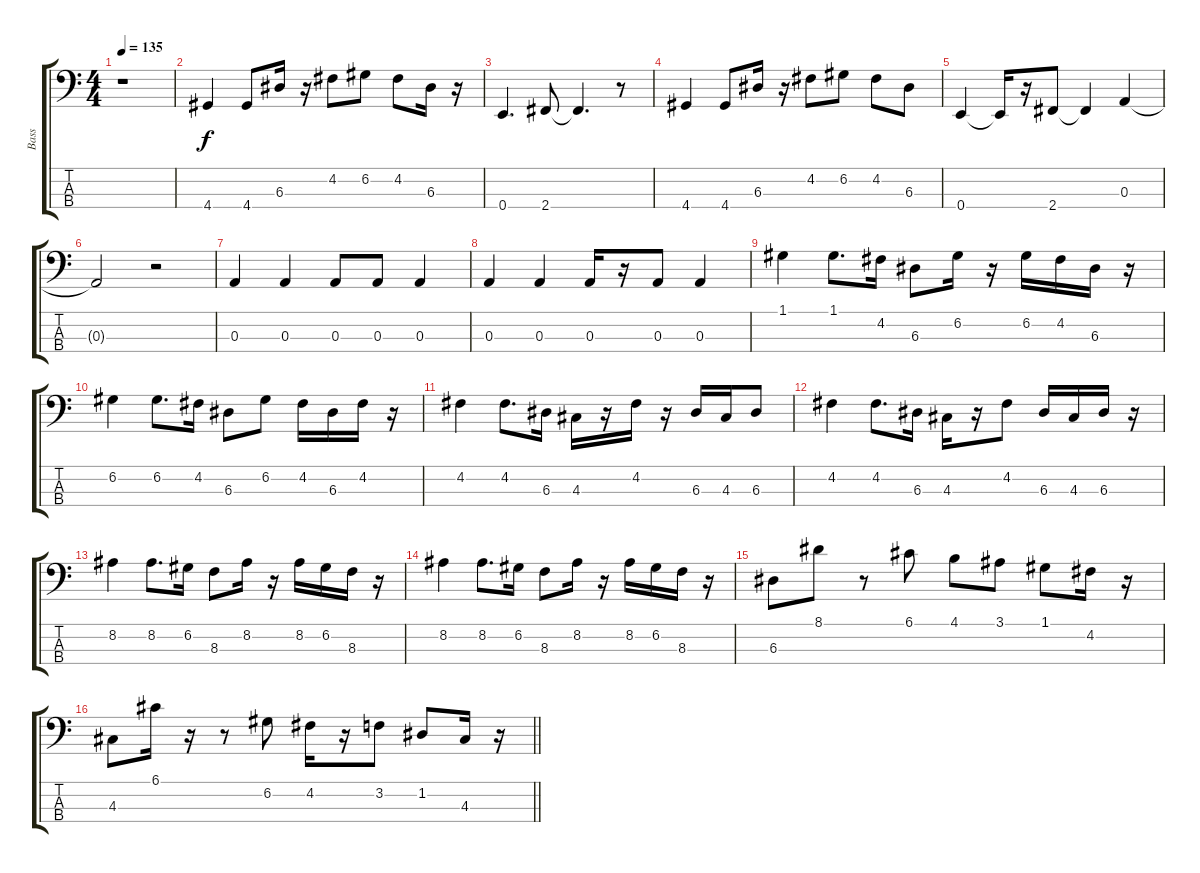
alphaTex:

\track ("Bass" "Bass") {instrument electricbassfinger}
\staff {score tabs}
\tuning (G2 D2 A1 E1) {hide}
\ts (4 4)
\tempo 135
\clef f4
\ks c
r.1{dy f instrument electricbassfinger} |
4.4.4 4.4.8 6.3.16 r.16 4.2.8 6.2.8 4.2.8 6.3.16 r.16 |
0.4.4{d} 2.4.8 2.4{t}.4{d} r.8 |
4.4.4 4.4.8 6.3.16 r.16 4.2.8 6.2.8 4.2.8 6.3.8 |
0.4.4 0.4{t}.16 r.16 2.4.8 2.4{t}.4 0.3.4 |
0.3{t}.2 r.2 |
0.3.4 0.3.4 0.3.8 0.3.8 0.3.4 |
0.3.4 0.3.4 0.3.16 r.16 0.3.8 0.3.4 |
1.1.4 1.1.8{d} 4.2.16 6.3.8 6.2.16 r.16 6.2.16 4.2.16 6.3.16 r.16 |
6.2.4 6.2.8{d} 4.2.16 6.3.8 6.2.8 4.2.16 6.3.16 4.2.16 r.16 |
4.2.4 4.2.8{d} 6.3.16 4.3.16 r.16 4.2.16 r.16 6.3.16 4.3.16 6.3.8 |
4.2.4 4.2.8{d} 6.3.16 4.3.16 r.16 4.2.8 6.3.16 4.3.16 6.3.16 r.16 |
8.2.4 8.2.8{d} 6.2.16 8.3.8 8.2.16 r.16 8.2.16 6.2.16 8.3.16 r.16 |
8.2.4 8.2.8{d} 6.2.16 8.3.8 8.2.16 r.16 8.2.16 6.2.16 8.3.16 r.16 |
6.3.8 8.1.8 r.8 6.1.8 4.1.8 3.1.8 1.1.8 4.2.16 r.16 |
\barLineRight lightlight
4.3.8 6.1.16 r.16 r.8 6.2.8 4.2.16 r.16 3.2.8 1.2.8 4.3.16 r.16
